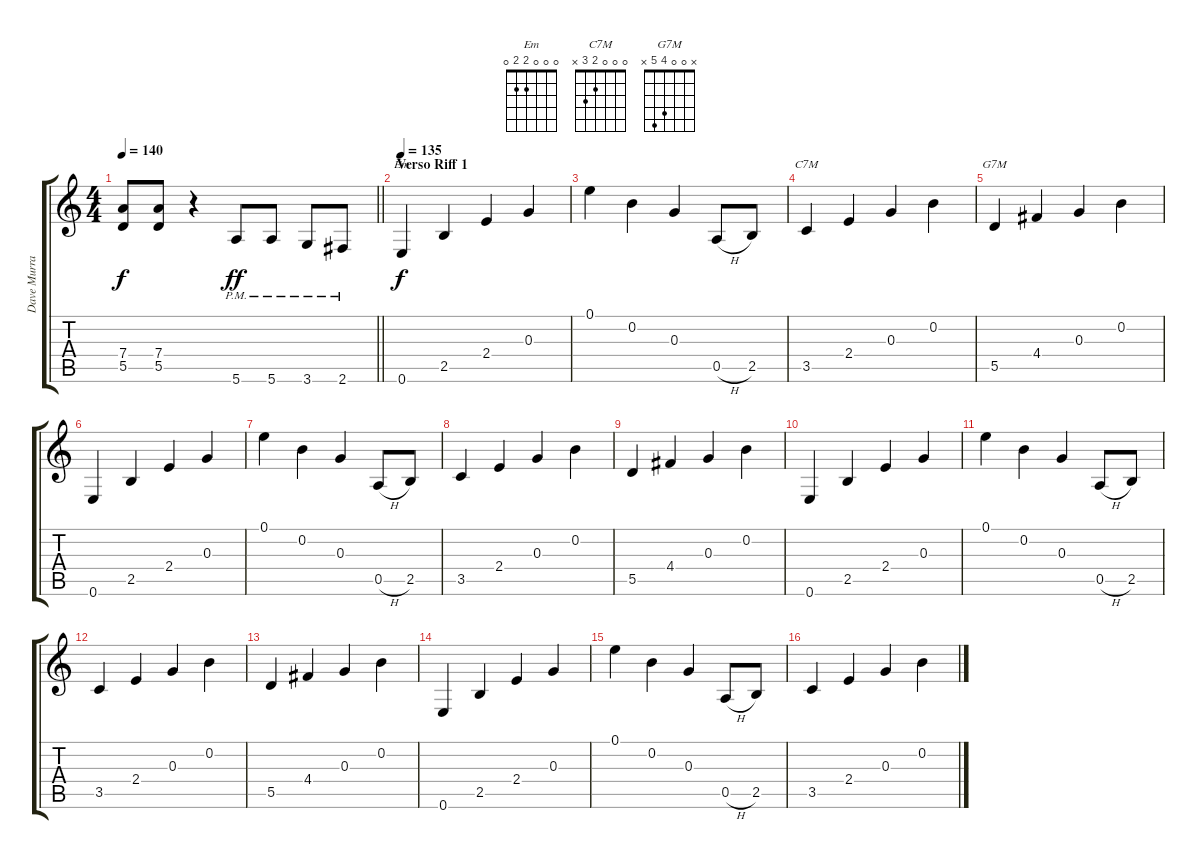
\track ("Dave Murray" "Dave Murra") {instrument distortionguitar}
\staff {score tabs}
\tuning (E4 B3 G3 D3 A2 E2) {hide}
\chord ("Em" 0 0 0 2 2 0)
\chord ("C7M" 0 0 0 2 3 x)
\chord ("G7M" x 0 0 4 5 x)
\ts (4 4)
\tempo 140
\clef g2
\barLineRight lightlight
\ks c
(7.4 5.5).8{dy f} (7.4 5.5).8 r.4 5.6{pm}.8{dy ff} 5.6{pm}.8 3.6{pm}.8 2.6{pm}.8 |
\section ("" "Verso Riff 1")
\tempo 135
0.6.4{ch "Em" dy f instrument acousticguitarnylon} 2.5.4 2.4.4 0.3.4 |
0.1.4 0.2.4 0.3.4 0.5{h}.8 2.5.8 |
3.5.4{ch "C7M"} 2.4.4 0.3.4 0.2.4 |
5.5.4{ch "G7M"} 4.4.4 0.3.4 0.2.4 |
0.6.4 2.5.4 2.4.4 0.3.4 |
0.1.4 0.2.4 0.3.4 0.5{h}.8 2.5.8 |
3.5.4 2.4.4 0.3.4 0.2.4 |
5.5.4 4.4.4 0.3.4 0.2.4 |
0.6.4 2.5.4 2.4.4 0.3.4 |
0.1.4 0.2.4 0.3.4 0.5{h}.8 2.5.8 |
3.5.4 2.4.4 0.3.4 0.2.4 |
5.5.4 4.4.4 0.3.4 0.2.4 |
0.6.4 2.5.4 2.4.4 0.3.4 |
0.1.4 0.2.4 0.3.4 0.5{h}.8 2.5.8 |
3.5.4 2.4.4 0.3.4 0.2.4
